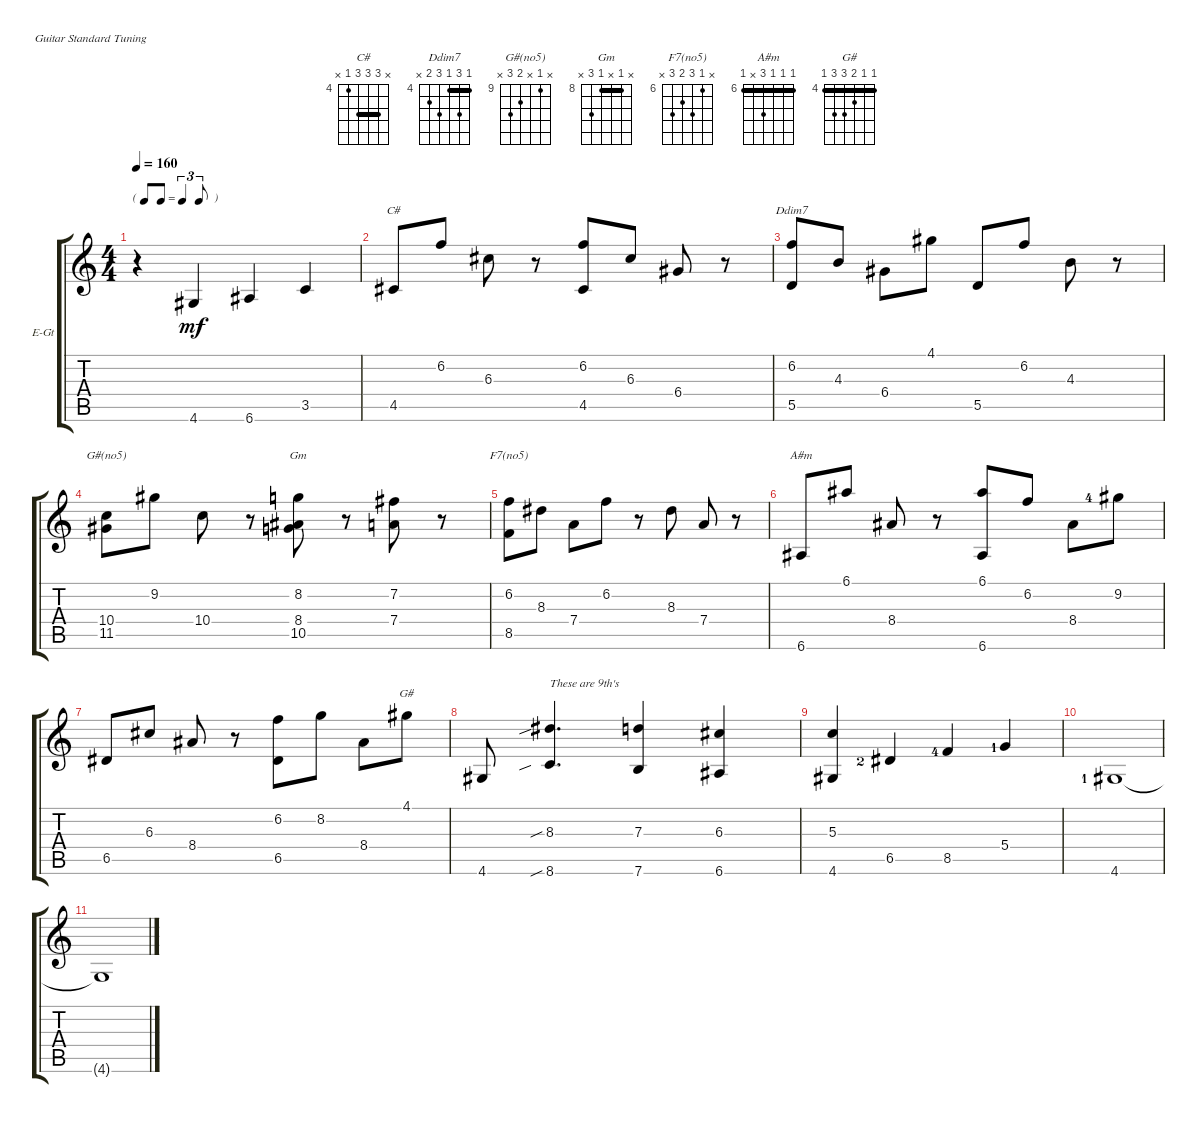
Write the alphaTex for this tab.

\defaultSystemsLayout 4
\bracketExtendMode groupsimilarinstruments
\firstSystemTrackNameOrientation horizontal
\otherSystemsTrackNameOrientation horizontal
\track ("Electric Guitar" "E-Gt") {instrument electricguitarclean}
\staff {score tabs}
\tuning (E4 B3 G3 D3 A2 E2)
\chord ("C#" x 6 6 6 4 x) {firstfret 4 barre (6 6)}
\chord ("Ddim7" 4 6 4 6 5 x) {firstfret 4 barre 4}
\chord ("G#(no5)" x 9 x 10 11 x) {firstfret 9}
\chord ("Gm" x 8 x 8 10 x) {firstfret 8 barre 8}
\chord ("F7(no5)" x 6 8 7 8 x) {firstfret 6}
\chord ("A#m" 6 6 6 8 x 6) {firstfret 6 barre (6 6 6)}
\chord ("G#" 4 4 5 6 6 4) {firstfret 4 barre (4 4)}
\ts (4 4)
\tf triplet8th
\tempo 160
\clef g2
\ks c
r.4{dy mf instrument electricguitarclean} 4.6.4 6.6.4 3.5.4 |
4.5.8{ch "C#"} 6.2.8 6.3.8 r.8 (4.5 6.2).8 6.3.8 6.4.8 r.8 |
(5.5 6.2).8{ch "Ddim7"} 4.3.8 6.4.8 4.1.8 5.5.8 6.2.8 4.3.8 r.8 |
(10.4 11.5).8{ch "G#(no5)"} 9.2.8 10.4.8 r.8 (8.2 8.4 10.5).8{ch "Gm"} r.8 (7.4 7.2).8 r.8 |
(6.2 8.5).8{ch "F7(no5)"} 8.3.8 7.4.8 6.2.8 r.8 8.3.8 7.4.8 r.8 |
6.6.8{ch "A#m"} 6.1.8 8.4.8 r.8 (6.1 6.6).8 6.2.8 8.4.8 9.2{lf 5}.8 |
6.5.8 6.3.8 8.4.8 r.8 (6.5 6.2).8 8.2.8 8.4.8 4.1.8{ch "G#"} |
4.6.8 (8.6{sib} 8.3{sib}).4{d txt "These are 9th's"} (7.3 7.6).4 (6.6 6.3).4 |
(5.3 4.6).4 6.5{lf 3}.4 8.5{lf 5}.4 5.4{lf 2}.4 |
4.6{lf 2}.1 |
4.6{t}.1
